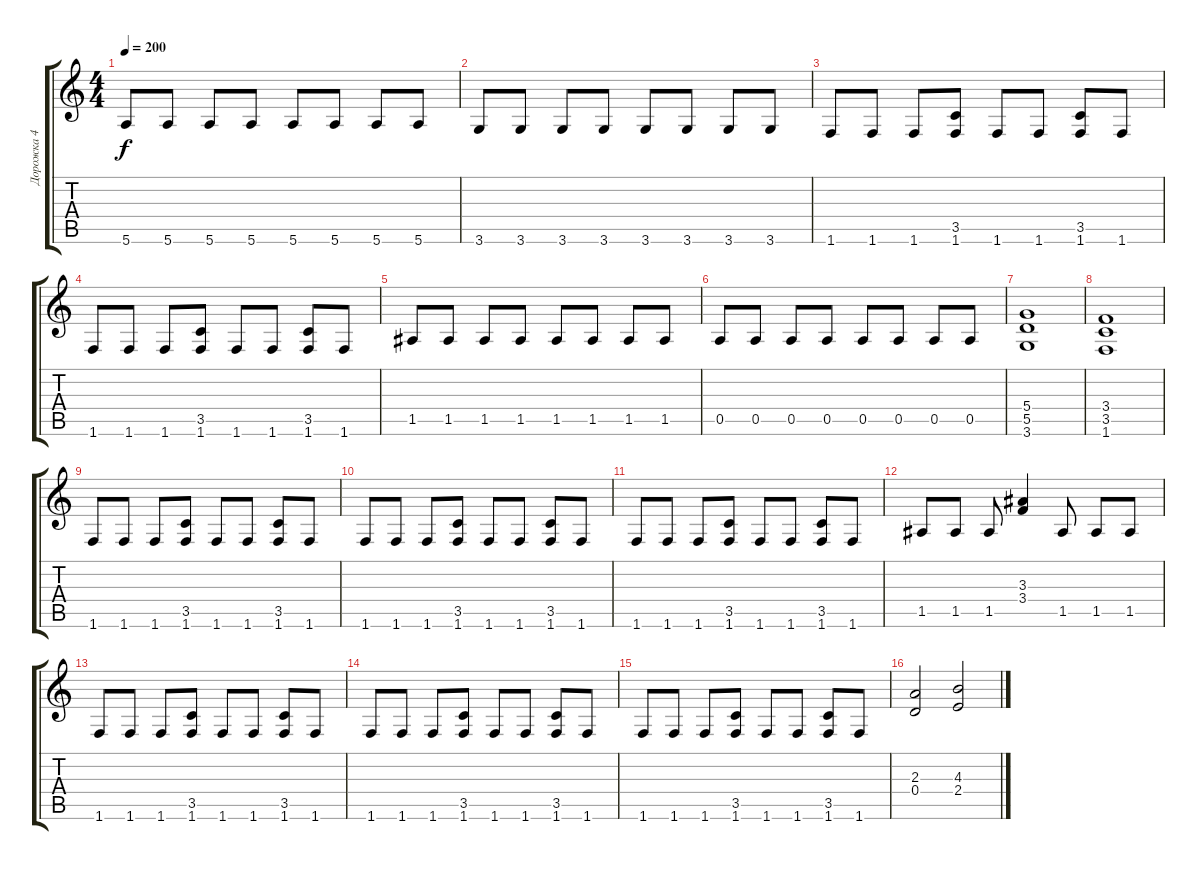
\track ("Дорожка 4" "Дорожка 4") {instrument overdrivenguitar}
\staff {score tabs}
\tuning (E4 B3 G3 D3 A2 E2) {hide}
\ts (4 4)
\tempo 200
\clef g2
\ks c
5.6.8{dy f} 5.6.8 5.6.8 5.6.8 5.6.8 5.6.8 5.6.8 5.6.8 |
3.6.8 3.6.8 3.6.8 3.6.8 3.6.8 3.6.8 3.6.8 3.6.8 |
1.6.8 1.6.8 1.6.8 (3.5 1.6).8 1.6.8 1.6.8 (3.5 1.6).8 1.6.8 |
1.6.8 1.6.8 1.6.8 (3.5 1.6).8 1.6.8 1.6.8 (3.5 1.6).8 1.6.8 |
1.5.8 1.5.8 1.5.8 1.5.8 1.5.8 1.5.8 1.5.8 1.5.8 |
0.5.8 0.5.8 0.5.8 0.5.8 0.5.8 0.5.8 0.5.8 0.5.8 |
(5.4 5.5 3.6).1 |
(3.4 3.5 1.6).1 |
1.6.8 1.6.8 1.6.8 (3.5 1.6).8 1.6.8 1.6.8 (3.5 1.6).8 1.6.8 |
1.6.8 1.6.8 1.6.8 (3.5 1.6).8 1.6.8 1.6.8 (3.5 1.6).8 1.6.8 |
1.6.8 1.6.8 1.6.8 (3.5 1.6).8 1.6.8 1.6.8 (3.5 1.6).8 1.6.8 |
1.5.8 1.5.8 1.5.8 (3.3 3.4).4 1.5.8 1.5.8 1.5.8 |
1.6.8 1.6.8 1.6.8 (3.5 1.6).8 1.6.8 1.6.8 (3.5 1.6).8 1.6.8 |
1.6.8 1.6.8 1.6.8 (3.5 1.6).8 1.6.8 1.6.8 (3.5 1.6).8 1.6.8 |
1.6.8 1.6.8 1.6.8 (3.5 1.6).8 1.6.8 1.6.8 (3.5 1.6).8 1.6.8 |
(2.3 0.4).2 (4.3 2.4).2
